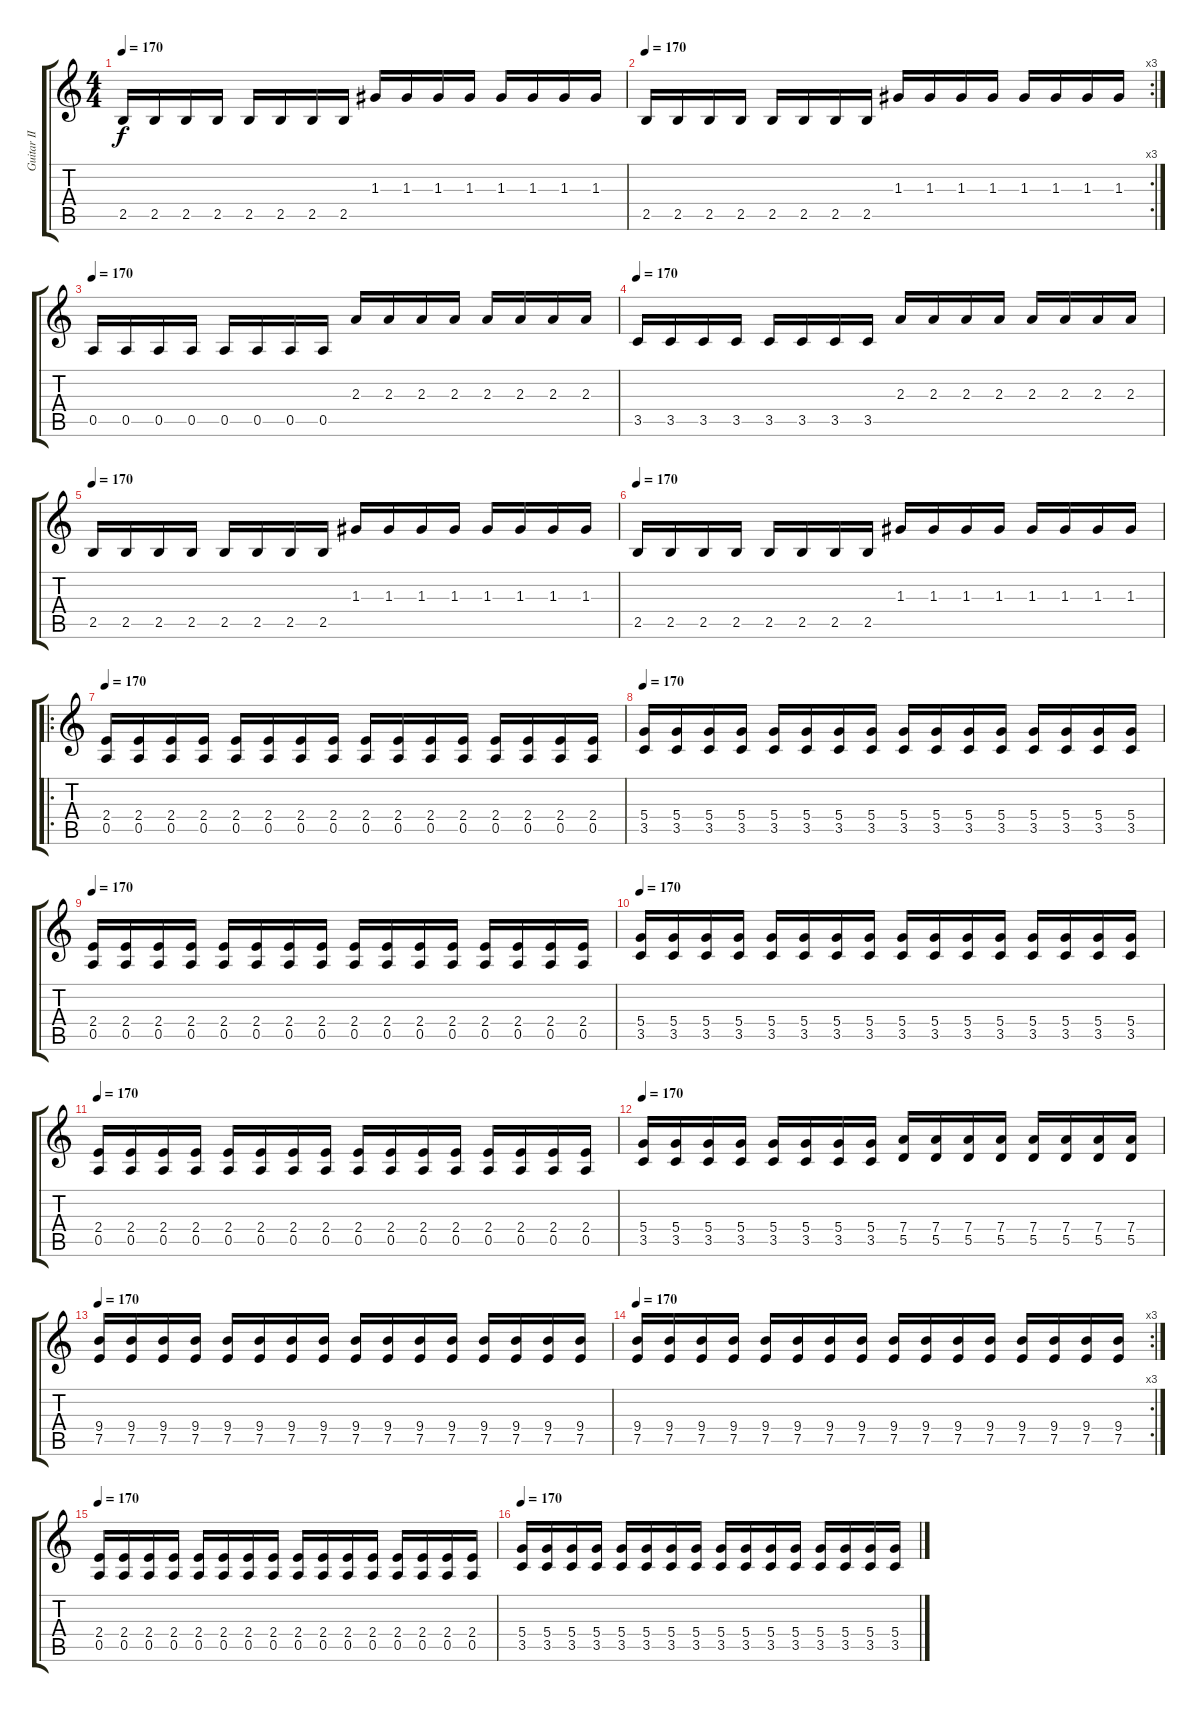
\track ("Guitar II" "Guitar II") {instrument distortionguitar}
\staff {score tabs}
\tuning (E4 B3 G3 D3 A2 E2) {hide}
\ts (4 4)
\tempo 170
\clef g2
\ks c
2.5.16{dy f} 2.5.16 2.5.16 2.5.16 2.5.16 2.5.16 2.5.16 2.5.16 1.3.16 1.3.16 1.3.16 1.3.16 1.3.16 1.3.16 1.3.16 1.3.16 |
\rc 3
\tempo 170
2.5.16 2.5.16 2.5.16 2.5.16 2.5.16 2.5.16 2.5.16 2.5.16 1.3.16 1.3.16 1.3.16 1.3.16 1.3.16 1.3.16 1.3.16 1.3.16 |
\tempo 170
0.5.16 0.5.16 0.5.16 0.5.16 0.5.16 0.5.16 0.5.16 0.5.16 2.3.16 2.3.16 2.3.16 2.3.16 2.3.16 2.3.16 2.3.16 2.3.16 |
\tempo 170
3.5.16 3.5.16 3.5.16 3.5.16 3.5.16 3.5.16 3.5.16 3.5.16 2.3.16 2.3.16 2.3.16 2.3.16 2.3.16 2.3.16 2.3.16 2.3.16 |
\tempo 170
2.5.16 2.5.16 2.5.16 2.5.16 2.5.16 2.5.16 2.5.16 2.5.16 1.3.16 1.3.16 1.3.16 1.3.16 1.3.16 1.3.16 1.3.16 1.3.16 |
\tempo 170
2.5.16 2.5.16 2.5.16 2.5.16 2.5.16 2.5.16 2.5.16 2.5.16 1.3.16 1.3.16 1.3.16 1.3.16 1.3.16 1.3.16 1.3.16 1.3.16 |
\ro
\tempo 170
(2.4 0.5).16 (2.4 0.5).16 (2.4 0.5).16 (2.4 0.5).16 (2.4 0.5).16 (2.4 0.5).16 (2.4 0.5).16 (2.4 0.5).16 (2.4 0.5).16 (2.4 0.5).16 (2.4 0.5).16 (2.4 0.5).16 (2.4 0.5).16 (2.4 0.5).16 (2.4 0.5).16 (2.4 0.5).16 |
\tempo 170
(5.4 3.5).16 (5.4 3.5).16 (5.4 3.5).16 (5.4 3.5).16 (5.4 3.5).16 (5.4 3.5).16 (5.4 3.5).16 (5.4 3.5).16 (5.4 3.5).16 (5.4 3.5).16 (5.4 3.5).16 (5.4 3.5).16 (5.4 3.5).16 (5.4 3.5).16 (5.4 3.5).16 (5.4 3.5).16 |
\tempo 170
(2.4 0.5).16 (2.4 0.5).16 (2.4 0.5).16 (2.4 0.5).16 (2.4 0.5).16 (2.4 0.5).16 (2.4 0.5).16 (2.4 0.5).16 (2.4 0.5).16 (2.4 0.5).16 (2.4 0.5).16 (2.4 0.5).16 (2.4 0.5).16 (2.4 0.5).16 (2.4 0.5).16 (2.4 0.5).16 |
\tempo 170
(5.4 3.5).16 (5.4 3.5).16 (5.4 3.5).16 (5.4 3.5).16 (5.4 3.5).16 (5.4 3.5).16 (5.4 3.5).16 (5.4 3.5).16 (5.4 3.5).16 (5.4 3.5).16 (5.4 3.5).16 (5.4 3.5).16 (5.4 3.5).16 (5.4 3.5).16 (5.4 3.5).16 (5.4 3.5).16 |
\tempo 170
(2.4 0.5).16 (2.4 0.5).16 (2.4 0.5).16 (2.4 0.5).16 (2.4 0.5).16 (2.4 0.5).16 (2.4 0.5).16 (2.4 0.5).16 (2.4 0.5).16 (2.4 0.5).16 (2.4 0.5).16 (2.4 0.5).16 (2.4 0.5).16 (2.4 0.5).16 (2.4 0.5).16 (2.4 0.5).16 |
\tempo 170
(5.4 3.5).16 (5.4 3.5).16 (5.4 3.5).16 (5.4 3.5).16 (5.4 3.5).16 (5.4 3.5).16 (5.4 3.5).16 (5.4 3.5).16 (7.4 5.5).16 (7.4 5.5).16 (7.4 5.5).16 (7.4 5.5).16 (7.4 5.5).16 (7.4 5.5).16 (7.4 5.5).16 (7.4 5.5).16 |
\tempo 170
(9.4 7.5).16 (9.4 7.5).16 (9.4 7.5).16 (9.4 7.5).16 (9.4 7.5).16 (9.4 7.5).16 (9.4 7.5).16 (9.4 7.5).16 (9.4 7.5).16 (9.4 7.5).16 (9.4 7.5).16 (9.4 7.5).16 (9.4 7.5).16 (9.4 7.5).16 (9.4 7.5).16 (9.4 7.5).16 |
\rc 3
\tempo 170
(9.4 7.5).16 (9.4 7.5).16 (9.4 7.5).16 (9.4 7.5).16 (9.4 7.5).16 (9.4 7.5).16 (9.4 7.5).16 (9.4 7.5).16 (9.4 7.5).16 (9.4 7.5).16 (9.4 7.5).16 (9.4 7.5).16 (9.4 7.5).16 (9.4 7.5).16 (9.4 7.5).16 (9.4 7.5).16 |
\tempo 170
(2.4 0.5).16 (2.4 0.5).16 (2.4 0.5).16 (2.4 0.5).16 (2.4 0.5).16 (2.4 0.5).16 (2.4 0.5).16 (2.4 0.5).16 (2.4 0.5).16 (2.4 0.5).16 (2.4 0.5).16 (2.4 0.5).16 (2.4 0.5).16 (2.4 0.5).16 (2.4 0.5).16 (2.4 0.5).16 |
\tempo 170
(5.4 3.5).16 (5.4 3.5).16 (5.4 3.5).16 (5.4 3.5).16 (5.4 3.5).16 (5.4 3.5).16 (5.4 3.5).16 (5.4 3.5).16 (5.4 3.5).16 (5.4 3.5).16 (5.4 3.5).16 (5.4 3.5).16 (5.4 3.5).16 (5.4 3.5).16 (5.4 3.5).16 (5.4 3.5).16
